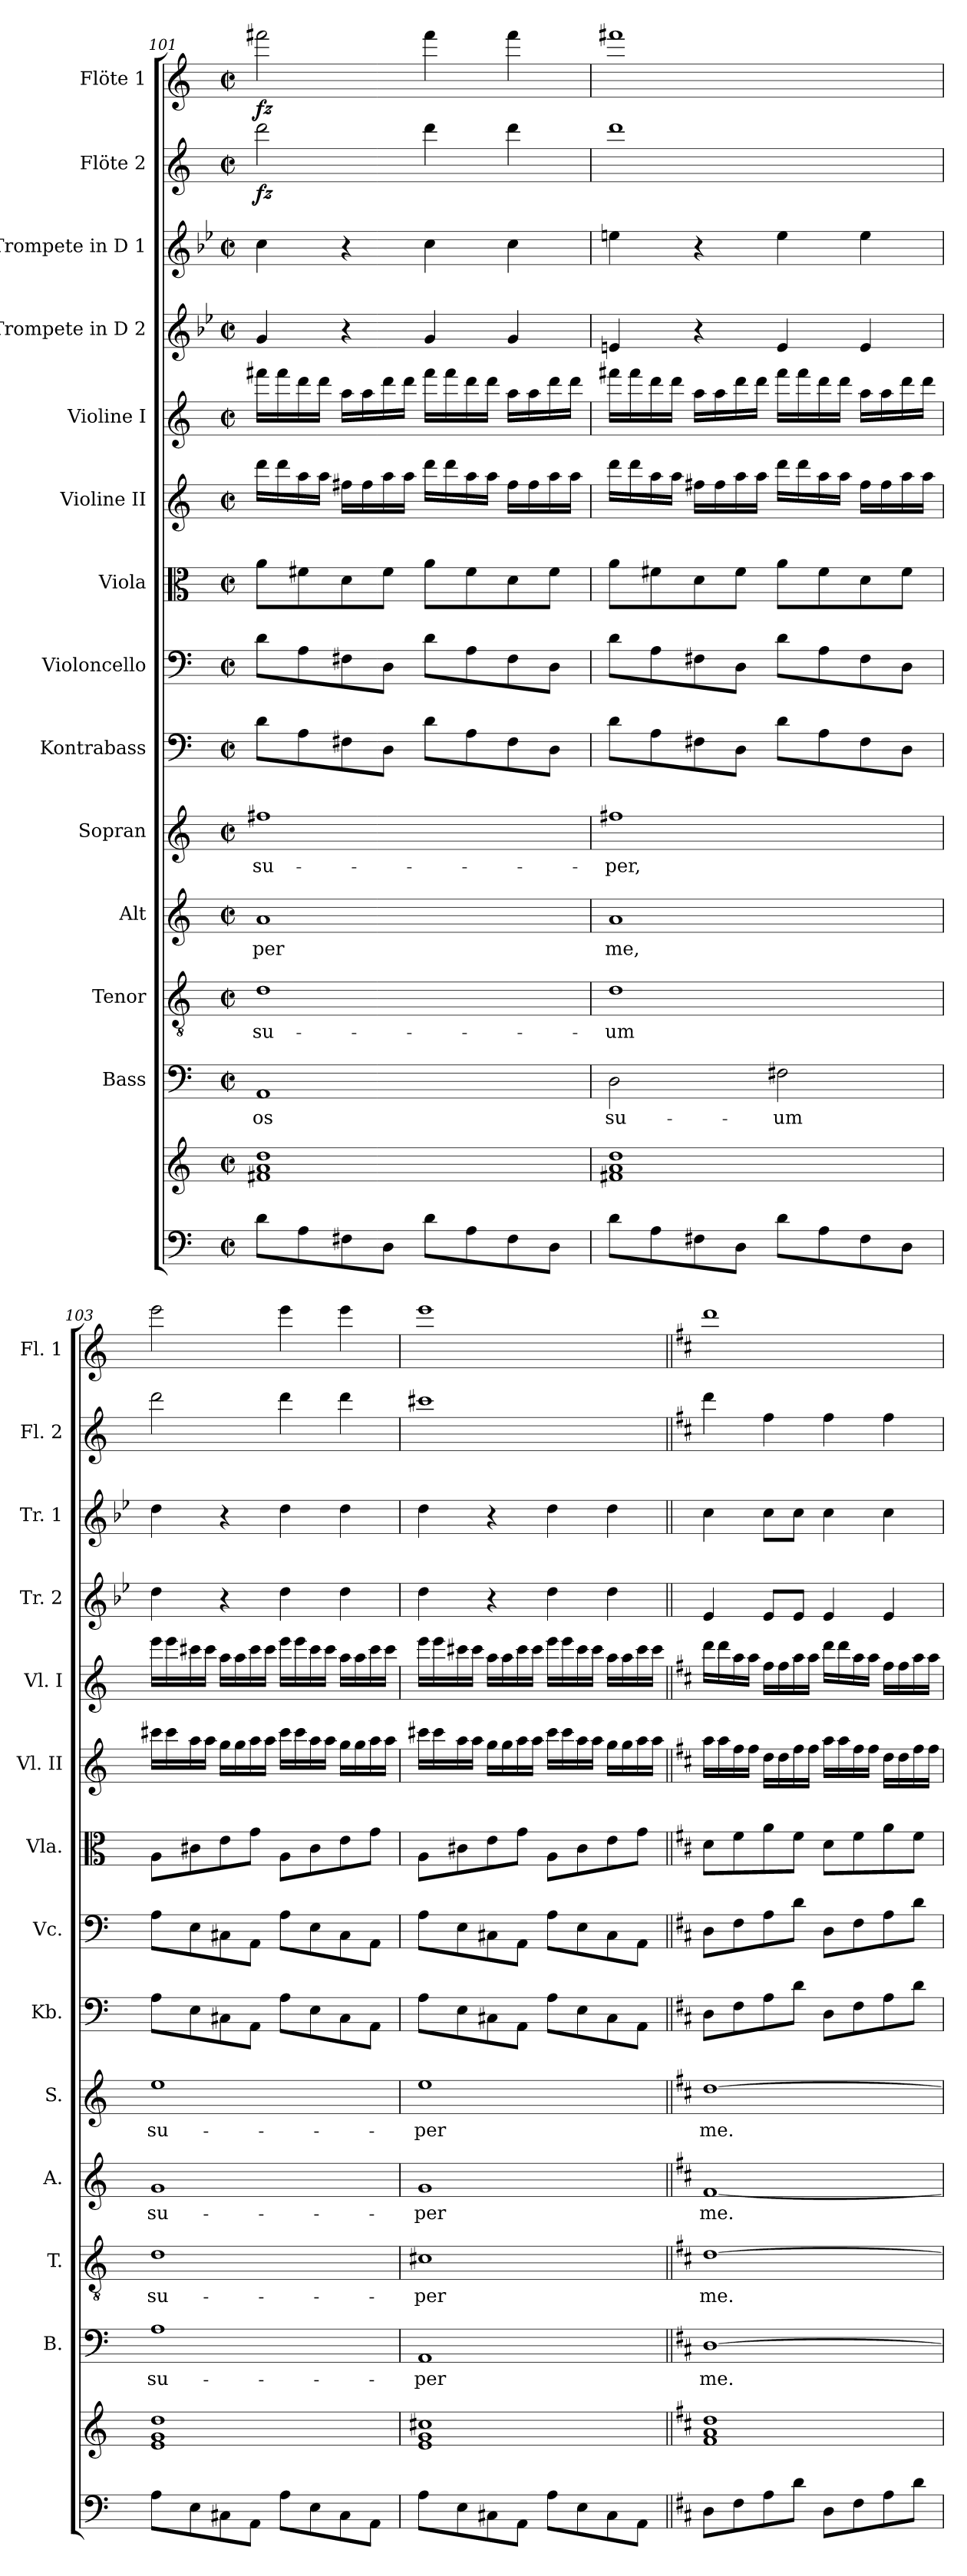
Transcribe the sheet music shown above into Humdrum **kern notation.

**kern	**kern	**kern	**text	**kern	**text	**kern	**text	**kern	**text	**kern	**kern	**kern	**kern	**kern	**kern	**kern	**kern	**dynam	**kern	**dynam
*part14	*part14	*part13	*part13	*part12	*part12	*part11	*part11	*part10	*part10	*part9	*part8	*part7	*part6	*part5	*part4	*part3	*part2	*part2	*part1	*part1
*staff15	*staff14	*staff13	*staff13	*staff12	*staff12	*staff11	*staff11	*staff10	*staff10	*staff9	*staff8	*staff7	*staff6	*staff5	*staff4	*staff3	*staff2	*staff2	*staff1	*staff1
*	*	*I"Bass	*	*I"Tenor	*	*I"Alt	*	*I"Sopran	*	*I"Kontrabass	*I"Violoncello	*I"Viola	*I"Violine II	*I"Violine I	*I"Trompete in D 2	*I"Trompete in D 1	*I"Flöte 2	*	*I"Flöte 1	*
*	*	*I'B.	*	*I'T.	*	*I'A.	*	*I'S.	*	*I'Kb.	*I'Vc.	*I'Vla.	*I'Vl. II	*I'Vl. I	*I'Tr. 2	*I'Tr. 1	*I'Fl. 2	*	*I'Fl. 1	*
!!LO:PB:g=z
*clefF4	*clefG2	*clefF4	*	*clefGv2	*	*clefG2	*	*clefG2	*	*clefF4	*clefF4	*clefC3	*clefG2	*clefG2	*clefG2	*clefG2	*clefG2	*	*clefG2	*
*	*	*	*	*	*	*	*	*	*	*ITrd7c12	*	*	*	*	*ITrd-1c-2	*ITrd-1c-2	*	*	*	*
*k[]	*k[]	*k[]	*	*k[]	*	*k[]	*	*k[]	*	*k[]	*k[]	*k[]	*k[]	*k[]	*k[]	*k[]	*k[]	*	*k[]	*
*C:	*C:	*C:	*	*C:	*	*C:	*	*C:	*	*C:	*C:	*C:	*C:	*C:	*C:	*C:	*C:	*	*C:	*
*M2/2	*M2/2	*M2/2	*	*M2/2	*	*M2/2	*	*M2/2	*	*M2/2	*M2/2	*M2/2	*M2/2	*M2/2	*M2/2	*M2/2	*M2/2	*	*M2/2	*
*met(c|)	*met(c|)	*met(c|)	*	*met(c|)	*	*met(c|)	*	*met(c|)	*	*met(c|)	*met(c|)	*met(c|)	*met(c|)	*met(c|)	*met(c|)	*met(c|)	*met(c|)	*	*met(c|)	*
=101	=101	=101	=101	=101	=101	=101	=101	=101	=101	=101	=101	=101	=101	=101	=101	=101	=101	=101	=101	=101
!	!	!	!LO:LY:b	!	!LO:LY:b	!	!LO:LY:b	!	!LO:LY:b	!	!	!	!	!	!	!	!	!LO:DY:b	!	!LO:DY:b
8d\L	1f#X 1a 1dd	1AA	os	1d	su-	1a	-per	1ff#X	su-	8D\L	8d\L	8a\L	16ddd\LL	16fff#X\LL	4a/	4dd\	2ddd\	fz	2fff#X\	fz
.	.	.	.	.	.	.	.	.	.	.	.	.	16ddd\	16fff#\	.	.	.	.	.	.
8A\	.	.	.	.	.	.	.	.	.	8AA\	8A\	8f#X\	16aa\	16ddd\	.	.	.	.	.	.
.	.	.	.	.	.	.	.	.	.	.	.	.	16aa\JJ	16ddd\JJ	.	.	.	.	.	.
8F#X\	.	.	.	.	.	.	.	.	.	8FF#X\	8F#X\	8d\	16ff#X\LL	16aa\LL	4r	4r	.	.	.	.
.	.	.	.	.	.	.	.	.	.	.	.	.	16ff#\	16aa\	.	.	.	.	.	.
8D\J	.	.	.	.	.	.	.	.	.	8DD\J	8D\J	8f#\J	16aa\	16ddd\	.	.	.	.	.	.
.	.	.	.	.	.	.	.	.	.	.	.	.	16aa\JJ	16ddd\JJ	.	.	.	.	.	.
8d\L	.	.	.	.	.	.	.	.	.	8D\L	8d\L	8a\L	16ddd\LL	16fff#\LL	4a/	4dd\	4ddd\	.	4fff#\	.
.	.	.	.	.	.	.	.	.	.	.	.	.	16ddd\	16fff#\	.	.	.	.	.	.
8A\	.	.	.	.	.	.	.	.	.	8AA\	8A\	8f#\	16aa\	16ddd\	.	.	.	.	.	.
.	.	.	.	.	.	.	.	.	.	.	.	.	16aa\JJ	16ddd\JJ	.	.	.	.	.	.
8F#\	.	.	.	.	.	.	.	.	.	8FF#\	8F#\	8d\	16ff#\LL	16aa\LL	4a/	4dd\	4ddd\	.	4fff#\	.
.	.	.	.	.	.	.	.	.	.	.	.	.	16ff#\	16aa\	.	.	.	.	.	.
8D\J	.	.	.	.	.	.	.	.	.	8DD\J	8D\J	8f#\J	16aa\	16ddd\	.	.	.	.	.	.
.	.	.	.	.	.	.	.	.	.	.	.	.	16aa\JJ	16ddd\JJ	.	.	.	.	.	.
=102	=102	=102	=102	=102	=102	=102	=102	=102	=102	=102	=102	=102	=102	=102	=102	=102	=102	=102	=102	=102
!	!	!	!LO:LY:b	!	!LO:LY:b	!	!LO:LY:b	!	!LO:LY:b	!	!	!	!	!	!	!	!	!	!	!
8d\L	1f#X 1a 1dd	2D\	su-	1d	-um	1a	me,	1ff#X	-per,	8D\L	8d\L	8a\L	16ddd\LL	16fff#X\LL	4f#X/	4ff#X\	1ddd	.	1fff#X	.
.	.	.	.	.	.	.	.	.	.	.	.	.	16ddd\	16fff#\	.	.	.	.	.	.
8A\	.	.	.	.	.	.	.	.	.	8AA\	8A\	8f#X\	16aa\	16ddd\	.	.	.	.	.	.
.	.	.	.	.	.	.	.	.	.	.	.	.	16aa\JJ	16ddd\JJ	.	.	.	.	.	.
8F#X\	.	.	.	.	.	.	.	.	.	8FF#X\	8F#X\	8d\	16ff#X\LL	16aa\LL	4r	4r	.	.	.	.
.	.	.	.	.	.	.	.	.	.	.	.	.	16ff#\	16aa\	.	.	.	.	.	.
8D\J	.	.	.	.	.	.	.	.	.	8DD\J	8D\J	8f#\J	16aa\	16ddd\	.	.	.	.	.	.
.	.	.	.	.	.	.	.	.	.	.	.	.	16aa\JJ	16ddd\JJ	.	.	.	.	.	.
!	!	!	!LO:LY:b	!	!	!	!	!	!	!	!	!	!	!	!	!	!	!	!	!
8d\L	.	2F#X\	-um	.	.	.	.	.	.	8D\L	8d\L	8a\L	16ddd\LL	16fff#\LL	4f#/	4ff#\	.	.	.	.
.	.	.	.	.	.	.	.	.	.	.	.	.	16ddd\	16fff#\	.	.	.	.	.	.
8A\	.	.	.	.	.	.	.	.	.	8AA\	8A\	8f#\	16aa\	16ddd\	.	.	.	.	.	.
.	.	.	.	.	.	.	.	.	.	.	.	.	16aa\JJ	16ddd\JJ	.	.	.	.	.	.
8F#\	.	.	.	.	.	.	.	.	.	8FF#\	8F#\	8d\	16ff#\LL	16aa\LL	4f#/	4ff#\	.	.	.	.
.	.	.	.	.	.	.	.	.	.	.	.	.	16ff#\	16aa\	.	.	.	.	.	.
8D\J	.	.	.	.	.	.	.	.	.	8DD\J	8D\J	8f#\J	16aa\	16ddd\	.	.	.	.	.	.
.	.	.	.	.	.	.	.	.	.	.	.	.	16aa\JJ	16ddd\JJ	.	.	.	.	.	.
=103	=103	=103	=103	=103	=103	=103	=103	=103	=103	=103	=103	=103	=103	=103	=103	=103	=103	=103	=103	=103
!	!	!	!LO:LY:b	!	!LO:LY:b	!	!LO:LY:b	!	!LO:LY:b	!	!	!	!	!	!	!	!	!	!	!
8A\L	1e 1g 1dd	1A	su-	1d	su-	1g	su-	1ee	su-	8AA\L	8A\L	8A\L	16ccc#X\LL	16eee\LL	4ee\	4ee\	2ddd\	.	2eee\	.
.	.	.	.	.	.	.	.	.	.	.	.	.	16ccc#\	16eee\	.	.	.	.	.	.
8E\	.	.	.	.	.	.	.	.	.	8EE\	8E\	8c#X\	16aa\	16ccc#X\	.	.	.	.	.	.
.	.	.	.	.	.	.	.	.	.	.	.	.	16aa\JJ	16ccc#\JJ	.	.	.	.	.	.
8C#X\	.	.	.	.	.	.	.	.	.	8CC#X\	8C#X\	8e\	16gg\LL	16aa\LL	4r	4r	.	.	.	.
.	.	.	.	.	.	.	.	.	.	.	.	.	16gg\	16aa\	.	.	.	.	.	.
8AA\J	.	.	.	.	.	.	.	.	.	8AAA\J	8AA\J	8g\J	16aa\	16ccc#\	.	.	.	.	.	.
.	.	.	.	.	.	.	.	.	.	.	.	.	16aa\JJ	16ccc#\JJ	.	.	.	.	.	.
8A\L	.	.	.	.	.	.	.	.	.	8AA\L	8A\L	8A\L	16ccc#\LL	16eee\LL	4ee\	4ee\	4ddd\	.	4eee\	.
.	.	.	.	.	.	.	.	.	.	.	.	.	16ccc#\	16eee\	.	.	.	.	.	.
8E\	.	.	.	.	.	.	.	.	.	8EE\	8E\	8c#\	16aa\	16ccc#\	.	.	.	.	.	.
.	.	.	.	.	.	.	.	.	.	.	.	.	16aa\JJ	16ccc#\JJ	.	.	.	.	.	.
8C#\	.	.	.	.	.	.	.	.	.	8CC#\	8C#\	8e\	16gg\LL	16aa\LL	4ee\	4ee\	4ddd\	.	4eee\	.
.	.	.	.	.	.	.	.	.	.	.	.	.	16gg\	16aa\	.	.	.	.	.	.
8AA\J	.	.	.	.	.	.	.	.	.	8AAA\J	8AA\J	8g\J	16aa\	16ccc#\	.	.	.	.	.	.
.	.	.	.	.	.	.	.	.	.	.	.	.	16aa\JJ	16ccc#\JJ	.	.	.	.	.	.
=104	=104	=104	=104	=104	=104	=104	=104	=104	=104	=104	=104	=104	=104	=104	=104	=104	=104	=104	=104	=104
!	!	!	!LO:LY:b	!	!LO:LY:b	!	!LO:LY:b	!	!LO:LY:b	!	!	!	!	!	!	!	!	!	!	!
8A\L	1e 1g 1cc#X	1AA	-per	1c#X	-per	1g	-per	1ee	-per	8AA\L	8A\L	8A\L	16ccc#X\LL	16eee\LL	4ee\	4ee\	1ccc#X	.	1eee	.
.	.	.	.	.	.	.	.	.	.	.	.	.	16ccc#\	16eee\	.	.	.	.	.	.
8E\	.	.	.	.	.	.	.	.	.	8EE\	8E\	8c#X\	16aa\	16ccc#X\	.	.	.	.	.	.
.	.	.	.	.	.	.	.	.	.	.	.	.	16aa\JJ	16ccc#\JJ	.	.	.	.	.	.
8C#X\	.	.	.	.	.	.	.	.	.	8CC#X\	8C#X\	8e\	16gg\LL	16aa\LL	4r	4r	.	.	.	.
.	.	.	.	.	.	.	.	.	.	.	.	.	16gg\	16aa\	.	.	.	.	.	.
8AA\J	.	.	.	.	.	.	.	.	.	8AAA\J	8AA\J	8g\J	16aa\	16ccc#\	.	.	.	.	.	.
.	.	.	.	.	.	.	.	.	.	.	.	.	16aa\JJ	16ccc#\JJ	.	.	.	.	.	.
8A\L	.	.	.	.	.	.	.	.	.	8AA\L	8A\L	8A\L	16ccc#\LL	16eee\LL	4ee\	4ee\	.	.	.	.
.	.	.	.	.	.	.	.	.	.	.	.	.	16ccc#\	16eee\	.	.	.	.	.	.
8E\	.	.	.	.	.	.	.	.	.	8EE\	8E\	8c#\	16aa\	16ccc#\	.	.	.	.	.	.
.	.	.	.	.	.	.	.	.	.	.	.	.	16aa\JJ	16ccc#\JJ	.	.	.	.	.	.
8C#\	.	.	.	.	.	.	.	.	.	8CC#\	8C#\	8e\	16gg\LL	16aa\LL	4ee\	4ee\	.	.	.	.
.	.	.	.	.	.	.	.	.	.	.	.	.	16gg\	16aa\	.	.	.	.	.	.
8AA\J	.	.	.	.	.	.	.	.	.	8AAA\J	8AA\J	8g\J	16aa\	16ccc#\	.	.	.	.	.	.
.	.	.	.	.	.	.	.	.	.	.	.	.	16aa\JJ	16ccc#\JJ	.	.	.	.	.	.
!!LO:PB:g=z
=105||	=105||	=105||	=105||	=105||	=105||	=105||	=105||	=105||	=105||	=105||	=105||	=105||	=105||	=105||	=105||	=105||	=105||	=105||	=105||	=105||
*k[f#c#]	*k[f#c#]	*k[f#c#]	*	*k[f#c#]	*	*k[f#c#]	*	*k[f#c#]	*	*k[f#c#]	*k[f#c#]	*k[f#c#]	*k[f#c#]	*k[f#c#]	*k[f#c#]	*k[f#c#]	*k[f#c#]	*	*k[f#c#]	*
*D:	*D:	*D:	*	*D:	*	*D:	*	*D:	*	*D:	*D:	*D:	*D:	*D:	*D:	*D:	*D:	*	*D:	*
!	!	!	!LO:LY:b	!	!LO:LY:b	!	!LO:LY:b	!	!LO:LY:b	!	!	!	!	!	!	!	!	!	!	!
8D\L	1f# 1a 1dd	[1D	me.	[1d	me.	[1f#	me.	[1dd	me.	8DD\L	8D\L	8d\L	16aa\LL	16ddd\LL	4f#/	4dd\	4ddd\	.	1ddd	.
.	.	.	.	.	.	.	.	.	.	.	.	.	16aa\	16ddd\	.	.	.	.	.	.
8F#\	.	.	.	.	.	.	.	.	.	8FF#\	8F#\	8f#\	16ff#\	16aa\	.	.	.	.	.	.
.	.	.	.	.	.	.	.	.	.	.	.	.	16ff#\JJ	16aa\JJ	.	.	.	.	.	.
8A\	.	.	.	.	.	.	.	.	.	8AA\	8A\	8a\	16dd\LL	16ff#\LL	8f#/L	8dd\L	4ff#\	.	.	.
.	.	.	.	.	.	.	.	.	.	.	.	.	16dd\	16ff#\	.	.	.	.	.	.
8d\J	.	.	.	.	.	.	.	.	.	8D\J	8d\J	8f#\J	16ff#\	16aa\	8f#/J	8dd\J	.	.	.	.
.	.	.	.	.	.	.	.	.	.	.	.	.	16ff#\JJ	16aa\JJ	.	.	.	.	.	.
8D\L	.	.	.	.	.	.	.	.	.	8DD\L	8D\L	8d\L	16aa\LL	16ddd\LL	4f#/	4dd\	4ff#\	.	.	.
.	.	.	.	.	.	.	.	.	.	.	.	.	16aa\	16ddd\	.	.	.	.	.	.
8F#\	.	.	.	.	.	.	.	.	.	8FF#\	8F#\	8f#\	16ff#\	16aa\	.	.	.	.	.	.
.	.	.	.	.	.	.	.	.	.	.	.	.	16ff#\JJ	16aa\JJ	.	.	.	.	.	.
8A\	.	.	.	.	.	.	.	.	.	8AA\	8A\	8a\	16dd\LL	16ff#\LL	4f#/	4dd\	4ff#\	.	.	.
.	.	.	.	.	.	.	.	.	.	.	.	.	16dd\	16ff#\	.	.	.	.	.	.
8d\J	.	.	.	.	.	.	.	.	.	8D\J	8d\J	8f#\J	16ff#\	16aa\	.	.	.	.	.	.
.	.	.	.	.	.	.	.	.	.	.	.	.	16ff#\JJ	16aa\JJ	.	.	.	.	.	.
=	=	=	=	=	=	=	=	=	=	=	=	=	=	=	=	=	=	=	=	=
*-	*-	*-	*-	*-	*-	*-	*-	*-	*-	*-	*-	*-	*-	*-	*-	*-	*-	*-	*-	*-
